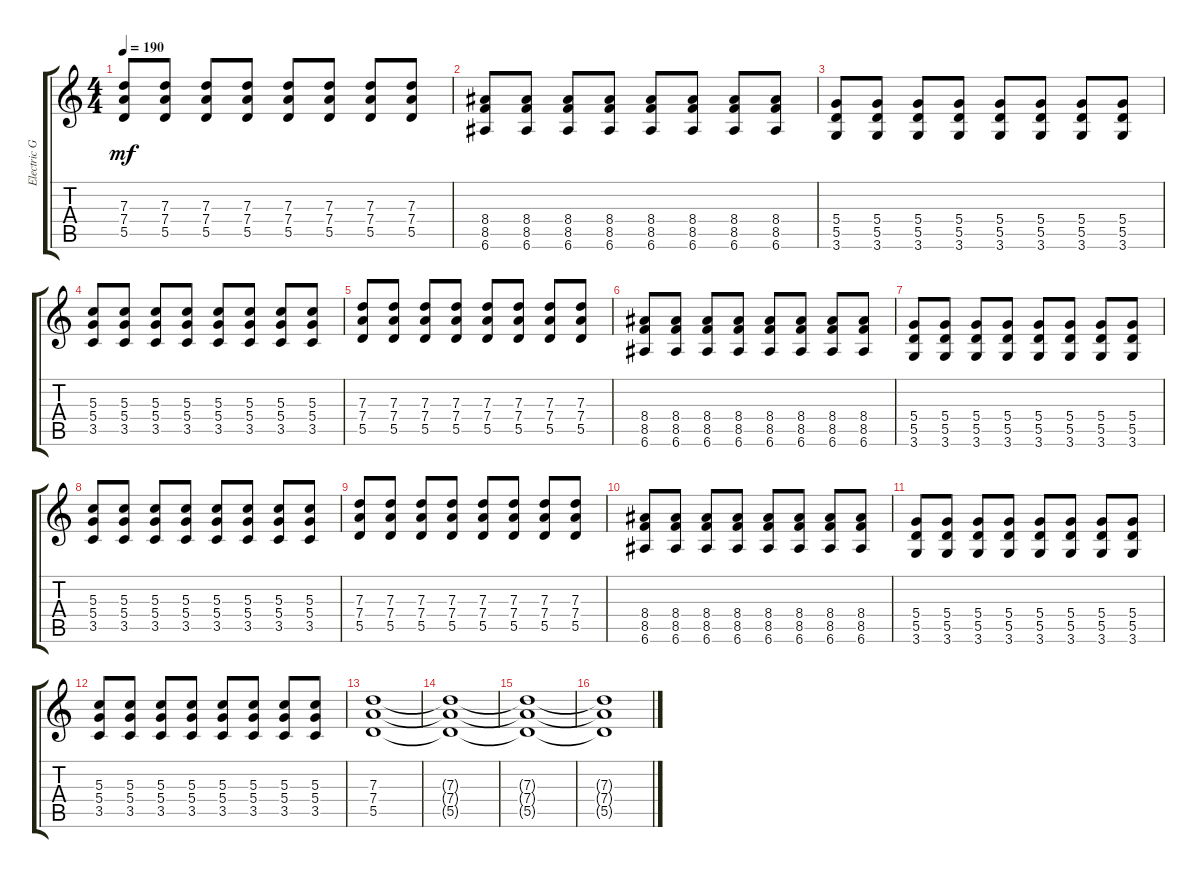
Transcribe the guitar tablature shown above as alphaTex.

\track ("Electric Guitar" "Electric G") {instrument distortionguitar}
\staff {score tabs}
\tuning (E4 B3 G3 D3 A2 E2) {hide}
\ts (4 4)
\tempo 190
\clef g2
\ks c
(7.3 7.4 5.5).8{dy mf} (7.3 7.4 5.5).8 (7.3 7.4 5.5).8 (7.3 7.4 5.5).8 (7.3 7.4 5.5).8 (7.3 7.4 5.5).8 (7.3 7.4 5.5).8 (7.3 7.4 5.5).8 |
(8.4 8.5 6.6).8 (8.4 8.5 6.6).8 (8.4 8.5 6.6).8 (8.4 8.5 6.6).8 (8.4 8.5 6.6).8 (8.4 8.5 6.6).8 (8.4 8.5 6.6).8 (8.4 8.5 6.6).8 |
(5.4 5.5 3.6).8 (5.4 5.5 3.6).8 (5.4 5.5 3.6).8 (5.4 5.5 3.6).8 (5.4 5.5 3.6).8 (5.4 5.5 3.6).8 (5.4 5.5 3.6).8 (5.4 5.5 3.6).8 |
(5.3 5.4 3.5).8 (5.3 5.4 3.5).8 (5.3 5.4 3.5).8 (5.3 5.4 3.5).8 (5.3 5.4 3.5).8 (5.3 5.4 3.5).8 (5.3 5.4 3.5).8 (5.3 5.4 3.5).8 |
(7.3 7.4 5.5).8 (7.3 7.4 5.5).8 (7.3 7.4 5.5).8 (7.3 7.4 5.5).8 (7.3 7.4 5.5).8 (7.3 7.4 5.5).8 (7.3 7.4 5.5).8 (7.3 7.4 5.5).8 |
(8.4 8.5 6.6).8 (8.4 8.5 6.6).8 (8.4 8.5 6.6).8 (8.4 8.5 6.6).8 (8.4 8.5 6.6).8 (8.4 8.5 6.6).8 (8.4 8.5 6.6).8 (8.4 8.5 6.6).8 |
(5.4 5.5 3.6).8 (5.4 5.5 3.6).8 (5.4 5.5 3.6).8 (5.4 5.5 3.6).8 (5.4 5.5 3.6).8 (5.4 5.5 3.6).8 (5.4 5.5 3.6).8 (5.4 5.5 3.6).8 |
(5.3 5.4 3.5).8 (5.3 5.4 3.5).8 (5.3 5.4 3.5).8 (5.3 5.4 3.5).8 (5.3 5.4 3.5).8 (5.3 5.4 3.5).8 (5.3 5.4 3.5).8 (5.3 5.4 3.5).8 |
(7.3 7.4 5.5).8 (7.3 7.4 5.5).8 (7.3 7.4 5.5).8 (7.3 7.4 5.5).8 (7.3 7.4 5.5).8 (7.3 7.4 5.5).8 (7.3 7.4 5.5).8 (7.3 7.4 5.5).8 |
(8.4 8.5 6.6).8 (8.4 8.5 6.6).8 (8.4 8.5 6.6).8 (8.4 8.5 6.6).8 (8.4 8.5 6.6).8 (8.4 8.5 6.6).8 (8.4 8.5 6.6).8 (8.4 8.5 6.6).8 |
(5.4 5.5 3.6).8 (5.4 5.5 3.6).8 (5.4 5.5 3.6).8 (5.4 5.5 3.6).8 (5.4 5.5 3.6).8 (5.4 5.5 3.6).8 (5.4 5.5 3.6).8 (5.4 5.5 3.6).8 |
(5.3 5.4 3.5).8 (5.3 5.4 3.5).8 (5.3 5.4 3.5).8 (5.3 5.4 3.5).8 (5.3 5.4 3.5).8 (5.3 5.4 3.5).8 (5.3 5.4 3.5).8 (5.3 5.4 3.5).8 |
(7.3 7.4 5.5).1 |
(7.3{t} 7.4{t} 5.5{t}).1 |
(7.3{t} 7.4{t} 5.5{t}).1 |
(7.3{t} 7.4{t} 5.5{t}).1
